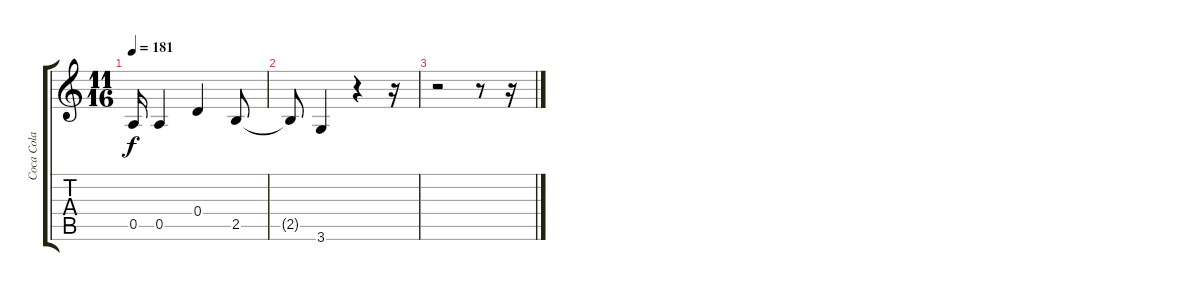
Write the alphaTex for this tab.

\track ("Coca Cola Theme Song" "Coca Cola ") {instrument electricguitarclean}
\staff {score tabs}
\tuning (E4 B3 G3 D3 A2 E2) {hide}
\ts (11 16)
\tempo 181
\clef g2
\ks c
0.5{t}.16{dy f} 0.5.4 0.4.4 2.5.8 |
2.5{t}.8 3.6.4 r.4 r.16 |
r.2 r.8 r.16
